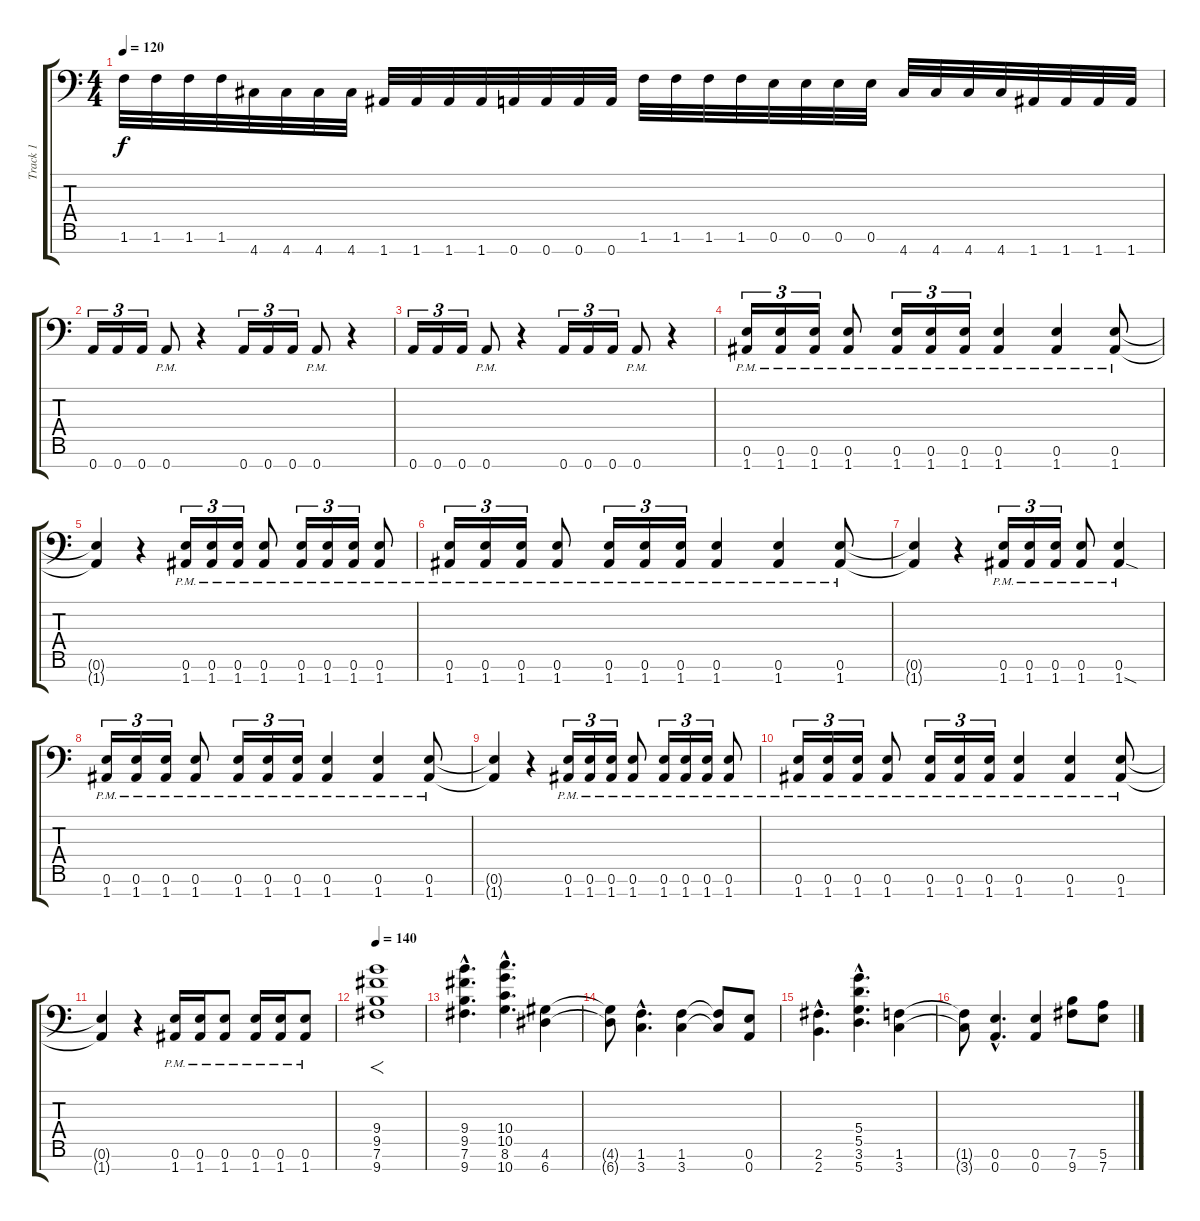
\track ("Track 1" "Track 1") {instrument distortionguitar}
\staff {score tabs}
\tuning (E4 B3 G3 D3 A2 E2 A1) {hide}
\ts (4 4)
\tempo 120
\clef f4
\ks c
1.6.32{dy f} 1.6.32 1.6.32 1.6.32 4.7.32 4.7.32 4.7.32 4.7.32 1.7.32 1.7.32 1.7.32 1.7.32 0.7.32 0.7.32 0.7.32 0.7.32 1.6.32 1.6.32 1.6.32 1.6.32 0.6.32 0.6.32 0.6.32 0.6.32 4.7.32 4.7.32 4.7.32 4.7.32 1.7.32 1.7.32 1.7.32 1.7.32 |
0.7.16{tu (3 2)} 0.7.16{tu (3 2)} 0.7.16{tu (3 2)} 0.7{pm}.8 r.4 0.7.16{tu (3 2)} 0.7.16{tu (3 2)} 0.7.16{tu (3 2)} 0.7{pm}.8 r.4 |
0.7.16{tu (3 2)} 0.7.16{tu (3 2)} 0.7.16{tu (3 2)} 0.7{pm}.8 r.4 0.7.16{tu (3 2)} 0.7.16{tu (3 2)} 0.7.16{tu (3 2)} 0.7{pm}.8 r.4 |
(0.6{pm} 1.7{pm}).16{tu (3 2)} (0.6{pm} 1.7{pm}).16{tu (3 2)} (0.6{pm} 1.7{pm}).16{tu (3 2)} (0.6{pm} 1.7{pm}).8 (0.6{pm} 1.7{pm}).16{tu (3 2)} (0.6{pm} 1.7{pm}).16{tu (3 2)} (0.6{pm} 1.7{pm}).16{tu (3 2)} (0.6{pm} 1.7{pm}).4 (0.6{pm} 1.7{pm}).4 (0.6{pm} 1.7{pm}).8 |
(0.6{t} 1.7{t}).4 r.4 (0.6{pm} 1.7{pm}).16{tu (3 2)} (0.6{pm} 1.7{pm}).16{tu (3 2)} (0.6{pm} 1.7{pm}).16{tu (3 2)} (0.6{pm} 1.7{pm}).8 (0.6{pm} 1.7{pm}).16{tu (3 2)} (0.6{pm} 1.7{pm}).16{tu (3 2)} (0.6{pm} 1.7{pm}).16{tu (3 2)} (0.6{pm} 1.7{pm}).8 |
(0.6{pm} 1.7{pm}).16{tu (3 2)} (0.6{pm} 1.7{pm}).16{tu (3 2)} (0.6{pm} 1.7{pm}).16{tu (3 2)} (0.6{pm} 1.7{pm}).8 (0.6{pm} 1.7{pm}).16{tu (3 2)} (0.6{pm} 1.7{pm}).16{tu (3 2)} (0.6{pm} 1.7{pm}).16{tu (3 2)} (0.6{pm} 1.7{pm}).4 (0.6{pm} 1.7{pm}).4 (0.6{pm} 1.7{pm}).8 |
(0.6{t} 1.7{t}).4 r.4 (0.6{pm} 1.7{pm}).16{tu (3 2)} (0.6{pm} 1.7{pm}).16{tu (3 2)} (0.6{pm} 1.7{pm}).16{tu (3 2)} (0.6{pm} 1.7{pm}).8 (0.6{pm} 1.7{sod pm}).4 |
(0.6{pm} 1.7{pm}).16{tu (3 2)} (0.6{pm} 1.7{pm}).16{tu (3 2)} (0.6{pm} 1.7{pm}).16{tu (3 2)} (0.6{pm} 1.7{pm}).8 (0.6{pm} 1.7{pm}).16{tu (3 2)} (0.6{pm} 1.7{pm}).16{tu (3 2)} (0.6{pm} 1.7{pm}).16{tu (3 2)} (0.6{pm} 1.7{pm}).4 (0.6{pm} 1.7{pm}).4 (0.6{pm} 1.7{pm}).8 |
(0.6{t} 1.7{t}).4 r.4 (0.6{pm} 1.7{pm}).16{tu (3 2)} (0.6{pm} 1.7{pm}).16{tu (3 2)} (0.6{pm} 1.7{pm}).16{tu (3 2)} (0.6{pm} 1.7{pm}).8 (0.6{pm} 1.7{pm}).16{tu (3 2)} (0.6{pm} 1.7{pm}).16{tu (3 2)} (0.6{pm} 1.7{pm}).16{tu (3 2)} (0.6{pm} 1.7{pm}).8 |
(0.6{pm} 1.7{pm}).16{tu (3 2)} (0.6{pm} 1.7{pm}).16{tu (3 2)} (0.6{pm} 1.7{pm}).16{tu (3 2)} (0.6{pm} 1.7{pm}).8 (0.6{pm} 1.7{pm}).16{tu (3 2)} (0.6{pm} 1.7{pm}).16{tu (3 2)} (0.6{pm} 1.7{pm}).16{tu (3 2)} (0.6{pm} 1.7{pm}).4 (0.6{pm} 1.7{pm}).4 (0.6{pm} 1.7{pm}).8 |
(0.6{t} 1.7{t}).4 r.4 (0.6{pm} 1.7{pm}).16 (0.6{pm} 1.7{pm}).16 (0.6{pm} 1.7{pm}).8 (0.6{pm} 1.7{pm}).16 (0.6{pm} 1.7{pm}).16 (0.6{pm} 1.7{pm}).8 |
\tempo 140
(9.4 9.5 7.6 9.7).1{f} |
(9.4{hac} 9.5{hac} 7.6{hac} 9.7{hac}).4{d} (10.4{hac} 10.5{hac} 8.6{hac} 10.7{hac}).4{d} (4.6 6.7).4 |
(4.6{t} 6.7{t}).8 (1.6{hac} 3.7{hac}).4{d} (1.6 3.7).4 (1.6{t} 3.7{t}).8 (0.6 0.7).8 |
(2.6{hac} 2.7{hac}).4{d} (5.4{hac} 5.5{hac} 3.6{hac} 5.7{hac}).4{d} (1.6 3.7).4 |
(1.6{t} 3.7{t}).8 (0.6{hac} 0.7{hac}).4{d} (0.6 0.7).4 (7.6 9.7).8 (5.6 7.7).8
